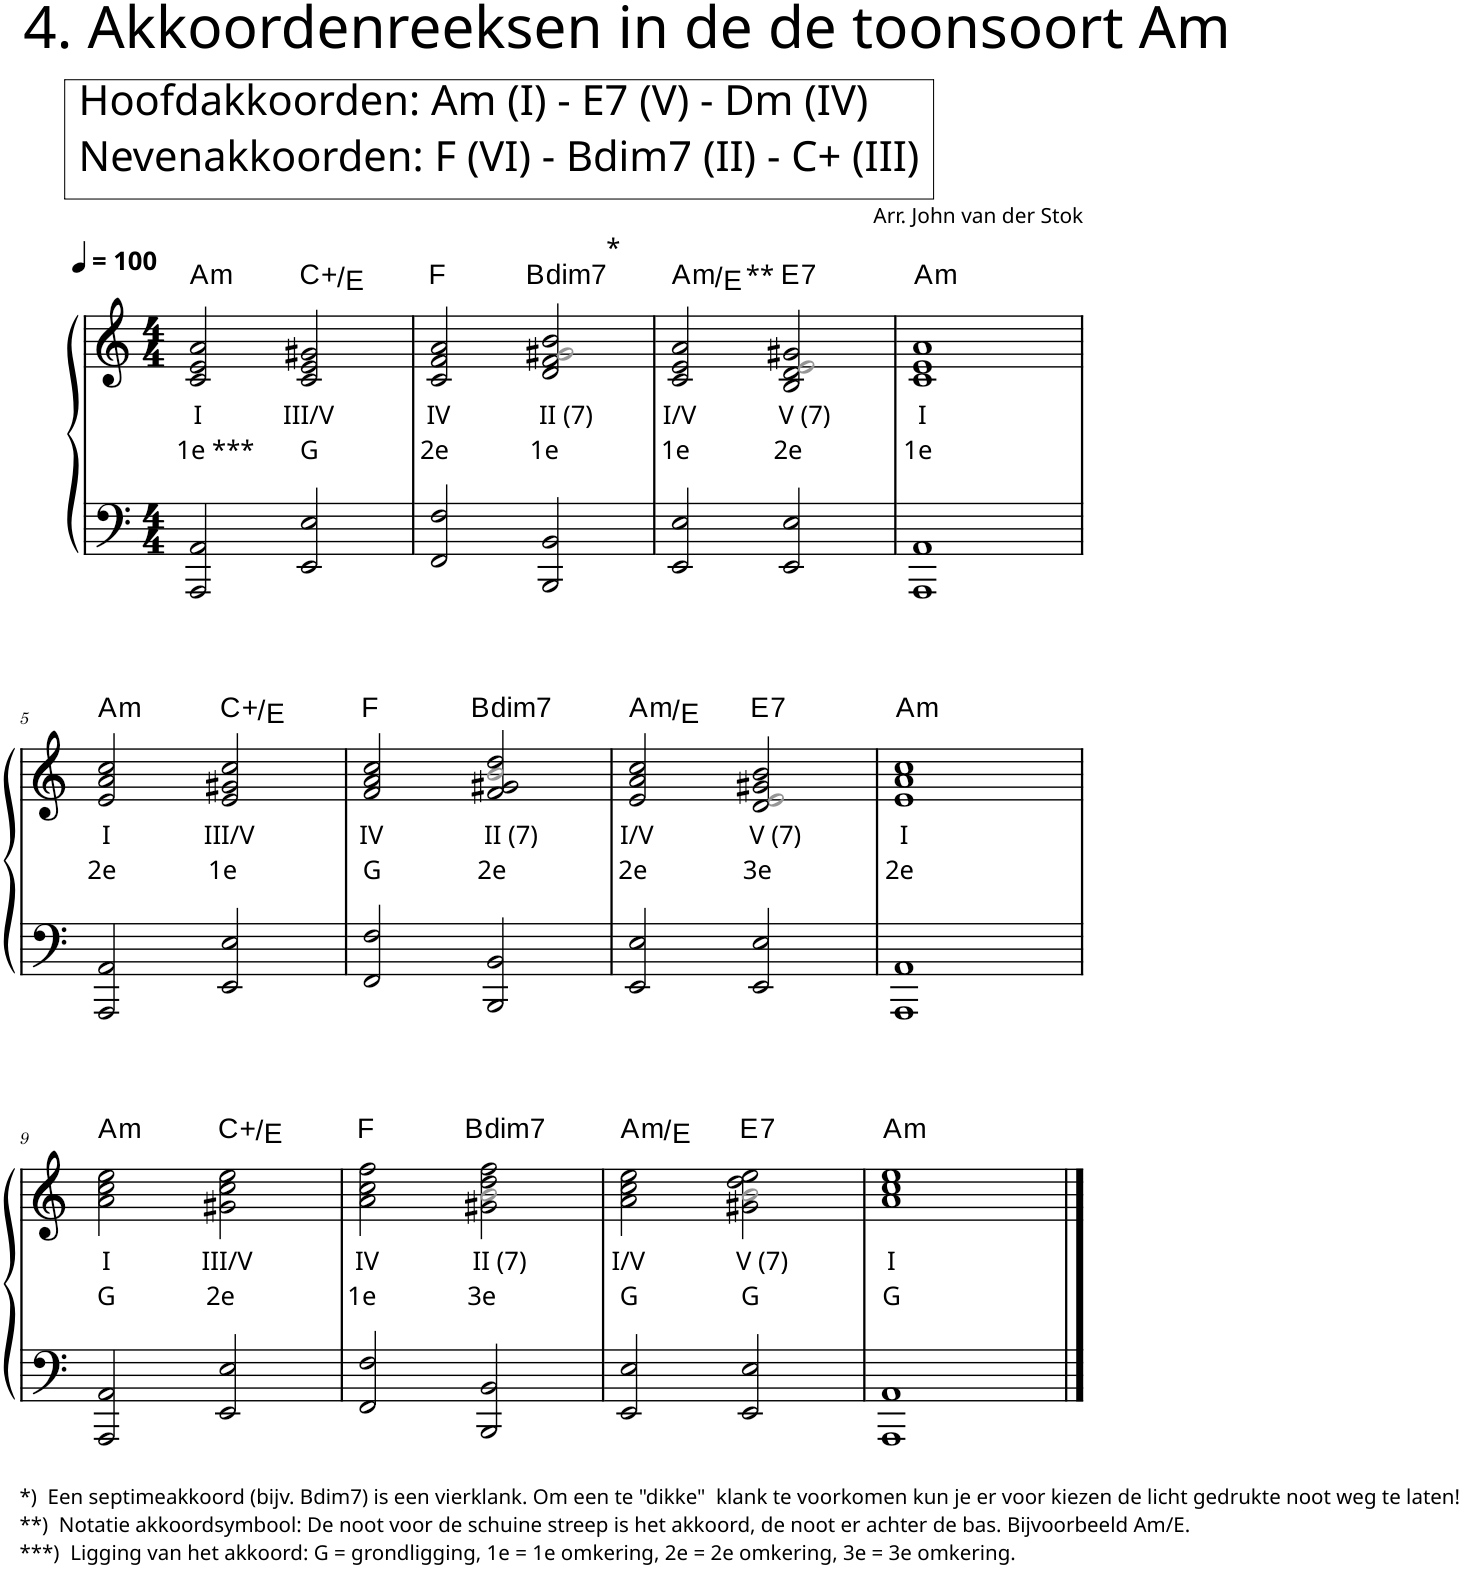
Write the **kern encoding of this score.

**kern	**kern	**text	**text	**harte
*part1	*part1	*part1	*part1	*part1
*staff2	*staff1	*staff1	*staff1	*
*I"Piano	*	*	*	*
*I'Pno.	*	*	*	*
*clefF4	*clefG2	*	*	*
*k[]	*k[]	*	*	*
*M4/4	*M4/4	*	*	*
*MM100	*MM100	*	*	*
=1	=1	=1	=1	=1
!	!	!LO:LY:b	!LO:LY:b	!LO:H:kt=m
2AAA/ 2AA/	2c/ 2e/ 2a/	I	1e ***	A:min
!	!	!LO:LY:b	!LO:LY:b	!
2EE/ 2E/	2c/ 2e/ 2g#X/	III/V	G	C:aug/3
=2	=2	=2	=2	=2
!	!	!LO:LY:b	!LO:LY:b	!
2FF/ 2F/	2c/ 2f/ 2a/	IV	2e	F:maj
!	!LO:TX:a:t=*	!	!	!
!	!	!LO:LY:b	!LO:LY:b	!LO:H:kt=dim7
2BBB/ 2BB/	2d/ 2f/ 2g#Xi/ 2b/	II (7)	1e	B:dim7
=3	=3	=3	=3	=3
!	!LO:TX:a:t=**	!	!	!
!	!	!LO:LY:b	!LO:LY:b	!LO:H:kt=m
2EE/ 2E/	2c/ 2e/ 2a/	I/V	1e	A:min/5
!	!	!LO:LY:b	!LO:LY:b	!LO:H:kt=7
2EE/ 2E/	2B/ 2d/ 2ei/ 2g#X/	V (7)	2e	E:7
=4	=4	=4	=4	=4
!	!	!LO:LY:b	!LO:LY:b	!LO:H:kt=m
1AAA 1AA	1c 1e 1a	I	1e	A:min
!!LO:LB:g=z
=5	=5	=5	=5	=5
!	!	!LO:LY:b	!LO:LY:b	!LO:H:kt=m
2AAA/ 2AA/	2e/ 2a/ 2cc/	I	2e	A:min
!	!	!LO:LY:b	!LO:LY:b	!
2EE/ 2E/	2e/ 2g#X/ 2cc/	III/V	1e	C:aug/3
=6	=6	=6	=6	=6
!	!	!LO:LY:b	!LO:LY:b	!
2FF/ 2F/	2f/ 2a/ 2cc/	IV	G	F:maj
!	!	!LO:LY:b	!LO:LY:b	!LO:H:kt=dim7
2BBB/ 2BB/	2f/ 2g#X/ 2bi/ 2dd/	II (7)	2e	B:dim7
=7	=7	=7	=7	=7
!	!	!LO:LY:b	!LO:LY:b	!LO:H:kt=m
2EE/ 2E/	2e/ 2a/ 2cc/	I/V	2e	A:min/5
!	!	!LO:LY:b	!LO:LY:b	!LO:H:kt=7
2EE/ 2E/	2d/ 2ei/ 2g#X/ 2b/	V (7)	3e	E:7
=8	=8	=8	=8	=8
!	!	!LO:LY:b	!LO:LY:b	!LO:H:kt=m
1AAA 1AA	1e 1a 1cc	I	2e	A:min
!!LO:LB:g=z
=9	=9	=9	=9	=9
!LO:TX:b:t=*)  Een septimeakkoord (bijv. Bdim7) is een vierklank. Om een te "dikke"  klank te voorkomen kun je er voor kiezen de licht gedrukte noot weg te laten!	!	!	!	!
!LO:TX:b:t=**)  Notatie akkoordsymbool&colon; De noot voor de schuine streep is het akkoord, de noot er achter de bas. Bijvoorbeeld Am/E.	!	!	!	!
!LO:TX:b:t=***)  Ligging van het akkoord&colon; G = grondligging, 1e = 1e omkering, 2e = 2e omkering, 3e = 3e omkering.	!	!	!	!
!	!	!LO:LY:b	!LO:LY:b	!LO:H:kt=m
2AAA/ 2AA/	2a\ 2cc\ 2ee\	I	G	A:min
!	!	!LO:LY:b	!LO:LY:b	!
2EE/ 2E/	2g#X\ 2cc\ 2ee\	III/V	2e	C:aug/3
=10	=10	=10	=10	=10
!	!	!LO:LY:b	!LO:LY:b	!
2FF/ 2F/	2a\ 2cc\ 2ff\	IV	1e	F:maj
!	!	!LO:LY:b	!LO:LY:b	!LO:H:kt=dim7
2BBB/ 2BB/	2g#X\ 2bi\ 2dd\ 2ff\	II (7)	3e	B:dim7
=11	=11	=11	=11	=11
!	!	!LO:LY:b	!LO:LY:b	!LO:H:kt=m
2EE/ 2E/	2a\ 2cc\ 2ee\	I/V	G	A:min/5
!	!	!LO:LY:b	!LO:LY:b	!LO:H:kt=7
2EE/ 2E/	2g#X\ 2bi\ 2dd\ 2ee\	V (7)	G	E:7
=12	=12	=12	=12	=12
!	!	!LO:LY:b	!LO:LY:b	!LO:H:kt=m
1AAA 1AA	1a 1cc 1ee	I	G	A:min
==	==	==	==	==
*-	*-	*-	*-	*-
